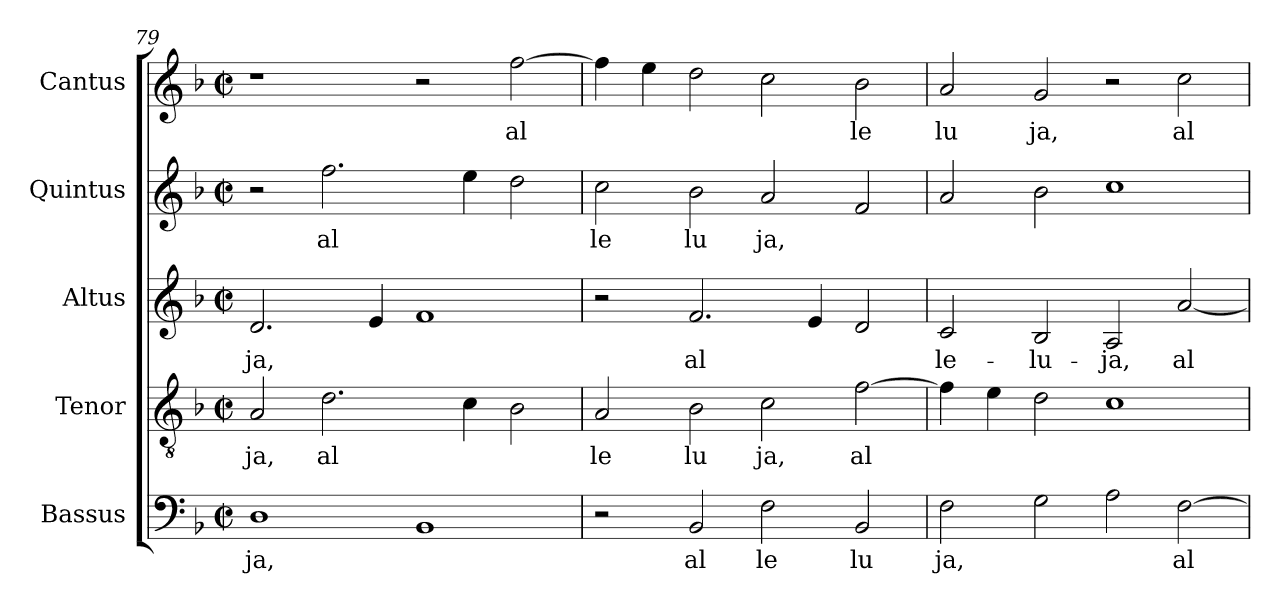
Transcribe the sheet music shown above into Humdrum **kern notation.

**kern	**text	**kern	**text	**kern	**text	**kern	**text	**kern	**text
*part5	*part5	*part4	*part4	*part3	*part3	*part2	*part2	*part1	*part1
*staff5	*staff5	*staff4	*staff4	*staff3	*staff3	*staff2	*staff2	*staff1	*staff1
*I"Bassus	*	*I"Tenor	*	*I"Altus	*	*I"Quintus	*	*I"Cantus	*
*clefF4	*	*clefGv2	*	*clefG2	*	*clefG2	*	*clefG2	*
*k[b-]	*	*k[b-]	*	*k[b-]	*	*k[b-]	*	*k[b-]	*
*F:	*	*F:	*	*F:	*	*F:	*	*F:	*
*M2/2	*	*M2/2	*	*M2/2	*	*M2/2	*	*M2/2	*
*met(c|)	*	*met(c|)	*	*met(c|)	*	*met(c|)	*	*met(c|)	*
=79	=79	=79	=79	=79	=79	=79	=79	=79	=79
!	!LO:LY:b:cj	!	!LO:LY:b:cj	!	!LO:LY:b:cj	!	!	!	!
1D	ja,	2A/	ja,	2.d/	-ja,	2r	.	1r	.
!	!	!	!LO:LY:b:cj	!	!	!	!LO:LY:b:cj	!	!
.	.	2.d\	al	.	.	2.ff\	al	.	.
!	!	!	!	!	!LO:LY:b:cj	!	!	!	!
.	.	.	.	4e/	.	.	.	.	.
!	!LO:LY:b:cj	!	!	!	!LO:LY:b:cj	!	!	!	!
1BB-	.	.	.	1f	.	.	.	2r	.
!	!	!	!LO:LY:b:cj	!	!	!	!LO:LY:b:cj	!	!
.	.	4c\	.	.	.	4ee\	.	.	.
!	!	!	!LO:LY:b:cj	!	!	!	!LO:LY:b:cj	!	!LO:LY:b:cj
.	.	2B-\	.	.	.	2dd\	.	[>2ff\	al
=80	=80	=80	=80	=80	=80	=80	=80	=80	=80
!	!	!	!LO:LY:b:cj	!	!	!	!LO:LY:b:cj	!	!LO:LY:b:cj
2r	.	2A/	le	2r	.	2cc\	le	4ff\]	.
!	!	!	!	!	!	!	!	!	!LO:LY:b:cj
.	.	.	.	.	.	.	.	4ee\	.
!	!LO:LY:b:cj	!	!LO:LY:b:cj	!	!LO:LY:b:cj	!	!LO:LY:b:cj	!	!LO:LY:b:cj
2BB-/	al	2B-\	lu	2.f/	al-	2b-\	lu	2dd\	.
!	!LO:LY:b:cj	!	!LO:LY:b:cj	!	!	!	!LO:LY:b:cj	!	!LO:LY:b:cj
2F\	le	2c\	ja,	.	.	2a/	ja,	2cc\	.
!	!	!	!	!	!LO:LY:b:cj	!	!	!	!
.	.	.	.	4e/	--	.	.	.	.
!	!LO:LY:b:cj	!	!LO:LY:b:cj	!	!LO:LY:b:cj	!	!LO:LY:b:cj	!	!LO:LY:b:cj
2BB-/	lu	[>2f\	al	2d/	--	2f/	.	2b-\	le
=81	=81	=81	=81	=81	=81	=81	=81	=81	=81
!	!LO:LY:b:cj	!	!LO:LY:b:cj	!	!LO:LY:b:cj	!	!LO:LY:b:cj	!	!LO:LY:b:cj
2F\	ja,	4f\]	.	2c/	-le-	2a/	.	2a/	lu
!	!	!	!LO:LY:b:cj	!	!	!	!	!	!
.	.	4e\	.	.	.	.	.	.	.
!	!LO:LY:b:cj	!	!LO:LY:b:cj	!	!LO:LY:b:cj	!	!LO:LY:b:cj	!	!LO:LY:b:cj
2G\	.	2d\	.	2B-/	-lu-	2b-\	.	2g/	ja,
!	!LO:LY:b:cj	!	!LO:LY:b:cj	!	!LO:LY:b:cj	!	!LO:LY:b:cj	!	!
2A\	.	1c	.	2A/	-ja,	1cc	.	2r	.
!	!LO:LY:b:cj	!	!	!	!LO:LY:b:cj	!	!	!	!LO:LY:b:cj
[>2F\	al	.	.	[<2a/	al-	.	.	2cc\	al
=	=	=	=	=	=	=	=	=	=
*-	*-	*-	*-	*-	*-	*-	*-	*-	*-
